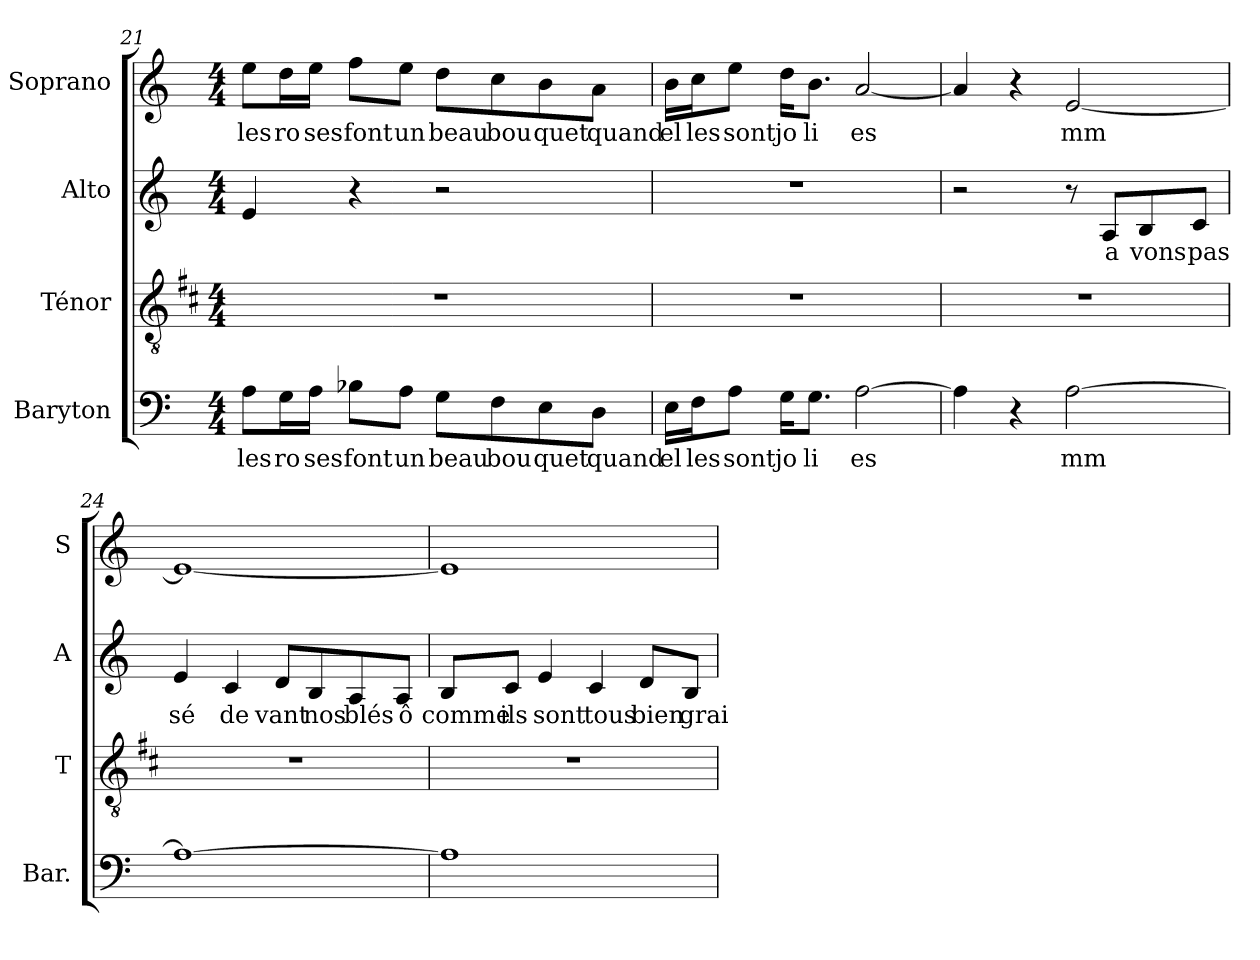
**kern	**text	**kern	**kern	**text	**kern	**text
*part4	*part4	*part3	*part2	*part2	*part1	*part1
*staff4	*staff4	*staff3	*staff2	*staff2	*staff1	*staff1
*I"Baryton	*	*I"Ténor	*I"Alto	*	*I"Soprano	*
*I'Bar.	*	*I'T	*I'A	*	*I'S	*
*clefF4	*	*clefGv2	*clefG2	*	*clefG2	*
*	*	*ITrd1c2	*	*	*	*
*k[]	*	*k[]	*k[]	*	*k[]	*
*C:	*	*C:	*C:	*	*C:	*
*M4/4	*	*M4/4	*M4/4	*	*M4/4	*
=21	=21	=21	=21	=21	=21	=21
!	!LO:LY:b	!	!	!	!	!
!	!	!	!	!	!	!LO:LY:b
8A\L	les	1r	4e/	.	8ee\L	les
!	!LO:LY:b	!	!	!	!	!
!	!	!	!	!	!	!LO:LY:b
16G\L	ro	.	.	.	16dd\L	ro
!	!LO:LY:b	!	!	!	!	!
!	!	!	!	!	!	!LO:LY:b
16A\JJ	ses	.	.	.	16ee\JJ	ses
!	!LO:LY:b	!	!	!	!	!
!	!	!	!	!	!	!LO:LY:b
8B-X\L	font	.	4r	.	8ff\L	font
!	!LO:LY:b	!	!	!	!	!
!	!	!	!	!	!	!LO:LY:b
8A\J	un	.	.	.	8ee\J	un
!	!LO:LY:b	!	!	!	!	!
!	!	!	!	!	!	!LO:LY:b
8G\L	beau	.	2r	.	8dd\L	beau
!	!LO:LY:b	!	!	!	!	!
!	!	!	!	!	!	!LO:LY:b
8F\	bou	.	.	.	8cc\	bou
!	!LO:LY:b	!	!	!	!	!
!	!	!	!	!	!	!LO:LY:b
8E\	quet	.	.	.	8b\	quet
!	!LO:LY:b	!	!	!	!	!
!	!	!	!	!	!	!LO:LY:b
8D\J	quand	.	.	.	8a\J	quand
=22	=22	=22	=22	=22	=22	=22
!	!LO:LY:b	!	!	!	!	!
!	!	!	!	!	!	!LO:LY:b
16E\LL	el	1r	1r	.	16b\LL	el
!	!LO:LY:b	!	!	!	!	!
!	!	!	!	!	!	!LO:LY:b
16F\J	les	.	.	.	16cc\J	les
!	!LO:LY:b	!	!	!	!	!
!	!	!	!	!	!	!LO:LY:b
8A\J	sont	.	.	.	8ee\J	sont
!	!LO:LY:b	!	!	!	!	!
!	!	!	!	!	!	!LO:LY:b
16G\KL	jo	.	.	.	16dd\KL	jo
!	!LO:LY:b	!	!	!	!	!
!	!	!	!	!	!	!LO:LY:b
8.G\J	li	.	.	.	8.b\J	li
!	!LO:LY:b	!	!	!	!	!
!	!	!	!	!	!	!LO:LY:b
[2A\	es	.	.	.	[2a/	es
=23	=23	=23	=23	=23	=23	=23
4A\]	.	1r	2r	.	4a/]	.
4r	.	.	.	.	4r	.
!	!LO:LY:b	!	!	!	!	!
!	!	!	!	!	!	!LO:LY:b
[2A\	mm	.	8r	.	[2e/	mm
!	!	!	!	!LO:LY:b	!	!
.	.	.	8A/L	a	.	.
!	!	!	!	!LO:LY:b	!	!
.	.	.	8B/	vons	.	.
!	!	!	!	!LO:LY:b	!	!
.	.	.	8c/J	pas	.	.
!!LO:LB:g=z
=24	=24	=24	=24	=24	=24	=24
!	!	!	!	!LO:LY:b	!	!
1A_	.	1r	4e/	sé	1e_	.
!	!	!	!	!LO:LY:b	!	!
.	.	.	4c/	de	.	.
!	!	!	!	!LO:LY:b	!	!
.	.	.	8d/L	vant	.	.
!	!	!	!	!LO:LY:b	!	!
.	.	.	8B/	nos	.	.
!	!	!	!	!LO:LY:b	!	!
.	.	.	8A/	blés	.	.
!	!	!	!	!LO:LY:b	!	!
.	.	.	8A/J	ô	.	.
=25	=25	=25	=25	=25	=25	=25
!	!	!	!	!LO:LY:b	!	!
1A]	.	1r	8B/L	comme	1e]	.
!	!	!	!	!LO:LY:b	!	!
.	.	.	8c/J	ils	.	.
!	!	!	!	!LO:LY:b	!	!
.	.	.	4e/	sont	.	.
!	!	!	!	!LO:LY:b	!	!
.	.	.	4c/	tous	.	.
!	!	!	!	!LO:LY:b	!	!
.	.	.	8d/L	bien	.	.
!	!	!	!	!LO:LY:b	!	!
.	.	.	8B/J	grai	.	.
=	=	=	=	=	=	=
*-	*-	*-	*-	*-	*-	*-
